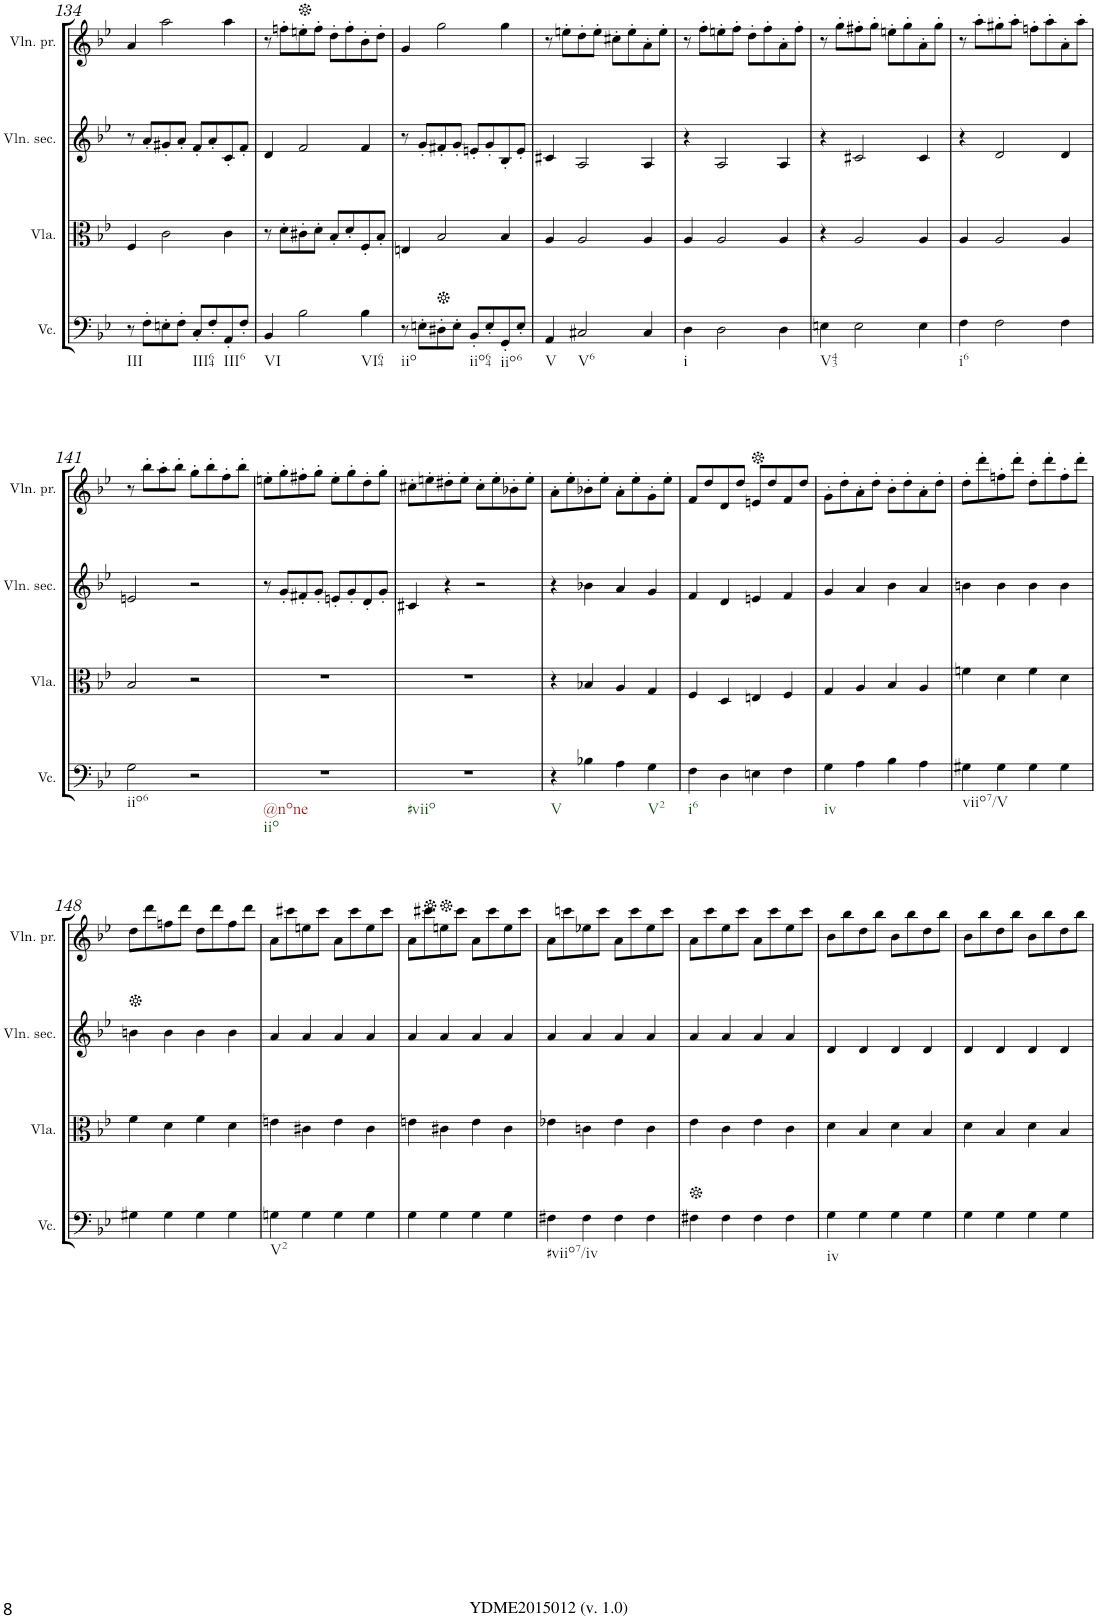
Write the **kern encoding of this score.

**kern	**kern	**kern	**kern
*part4	*part3	*part2	*part1
*staff4	*staff3	*staff2	*staff1
*I"Violoncelle	*I"Viola	*I"Violino secondo	*I"Violino primo
*I'Vc.	*I'Vla.	*I'Vln. sec.	*I'Vln. pr.
!!LO:PB:g=z
*clefF4	*clefC3	*clefG2	*clefG2
*k[b-e-]	*k[b-e-]	*k[b-e-]	*k[b-e-]
*M2/2	*M2/2	*M2/2	*M2/2
=134	=134	=134	=134
!LO:TX:b:t=III	!	!	!
8r	4F/	8r	4a/
8F'\L	.	8a'/L	.
8En'\	2c\	8g#X'/	2aa\
8F'\J	.	8a'/J	.
!LO:TX:b:t=III64	!	!	!
8C'/L	.	8f'/L	.
8F'/	.	8a'/	.
!LO:TX:b:t=III6	!	!	!
8AA'/	4c\	8c'/	4aa\
8F'/J	.	8f'/J	.
=135	=135	=135	=135
!LO:TX:b:t=VI	!	!	!
4BB-/	8r	4d/	8r
.	8d'\L	.	8ffn'\L
2B-\	8c#X'\	2f/	8een'\
.	8d'\J	.	8ff'\J
.	8B-'/L	.	8dd'\L
.	8d'/	.	8ff'\
!LO:TX:b:t=VI64	!	!	!
4B-\	8F'/	4f/	8b-'\
.	8B-'/J	.	8dd'\J
=136	=136	=136	=136
!LO:TX:b:t=iio	!	!	!
8r	4En/	8r	4g/
8En'\L	.	8g'/L	.
8D#X'\	2B-/	8f#X'/	2gg\
8E'\J	.	8g'/J	.
!LO:TX:b:t=iio64	!	!	!
8BB-'/L	.	8en'/L	.
8E'/	.	8g'/	.
!LO:TX:b:t=iio6	!	!	!
8GG'/	4B-/	8B-'/	4gg\
8E'/J	.	8e'/J	.
=137	=137	=137	=137
!LO:TX:b:t=V	!	!	!
4AA/	4A/	4c#X/	8r
.	.	.	8een'\L
!LO:TX:b:t=V6	!	!	!
2C#X/	2A/	2A/	8dd'\
.	.	.	8ee'\J
.	.	.	8cc#X'\L
.	.	.	8ee'\
4C#/	4A/	4A/	8a'\
.	.	.	8ee'\J
=138	=138	=138	=138
!LO:TX:b:t=i	!	!	!
4D\	4A/	4r	8r
.	.	.	8ff'\L
2D\	2A/	2A/	8een'\
.	.	.	8ff'\J
.	.	.	8dd'\L
.	.	.	8ff'\
4D\	4A/	4A/	8a'\
.	.	.	8ff'\J
=139	=139	=139	=139
!LO:TX:b:t=V43	!	!	!
4En\	4r	4r	8r
.	.	.	8gg'\L
2E\	2A/	2c#X/	8ff#X'\
.	.	.	8gg'\J
.	.	.	8een'\L
.	.	.	8gg'\
4E\	4A/	4c#/	8a'\
.	.	.	8gg'\J
=140	=140	=140	=140
!LO:TX:b:t=i6	!	!	!
4F\	4A/	4r	8r
.	.	.	8aa'\L
2F\	2A/	2d/	8gg#X'\
.	.	.	8aa'\J
.	.	.	8ffn'\L
.	.	.	8aa'\
4F\	4A/	4d/	8a'\
.	.	.	8aa'\J
!!LO:LB:g=z
=141	=141	=141	=141
!LO:TX:b:t=iio6	!	!	!
2G\	2B-/	2en/	8r
.	.	.	8bb-'\L
.	.	.	8aa'\
.	.	.	8bb-'\J
2r	2r	2r	8gg'\L
.	.	.	8bb-'\
.	.	.	8ff'\
.	.	.	8bb-'\J
=142	=142	=142	=142
!LO:TX:b:t=@none	!	!	!
!LO:TX:b:t=iio	!	!	!
1r	1r	8r	8een'\L
.	.	8g'/L	8gg'\
.	.	8f#X'/	8ff#X'\
.	.	8g'/J	8gg'\J
.	.	8en'/L	8ee'\L
.	.	8g'/	8gg'\
.	.	8d'/	8dd'\
.	.	8g'/J	8gg'\J
=143	=143	=143	=143
!LO:TX:b:t=#viio	!	!	!
1r	1r	4c#X/	8cc#X'\L
.	.	.	8een'\
.	.	4r	8dd#X'\
.	.	.	8ee'\J
.	.	2r	8cc#'\L
.	.	.	8ee'\
.	.	.	8b-X'\
.	.	.	8ee'\J
=144	=144	=144	=144
!LO:TX:b:t=V	!	!	!
4r	4r	4r	8a'\L
.	.	.	8ee-'\
4B-X\	4B-X/	4b-X\	8b-X'\
.	.	.	8ee-'\J
4A\	4A/	4a/	8a'\L
.	.	.	8ee-'\
!LO:TX:b:t=V2	!	!	!
4G\	4G/	4g/	8g'\
.	.	.	8ee-'\J
=145	=145	=145	=145
!LO:TX:b:t=i6	!	!	!
4F\	4F/	4f/	8f/L
.	.	.	8dd/
4D\	4D/	4d/	8d/
.	.	.	8dd/J
4En\	4En/	4en/	8en/L
.	.	.	8dd/
4F\	4F/	4f/	8f/
.	.	.	8dd/J
=146	=146	=146	=146
!LO:TX:b:t=iv	!	!	!
4G\	4G/	4g/	8g'\L
.	.	.	8dd'\
4A\	4A/	4a/	8a'\
.	.	.	8dd'\J
4B-\	4B-/	4b-\	8b-'\L
.	.	.	8dd'\
4A\	4A/	4a/	8a'\
.	.	.	8dd'\J
=147	=147	=147	=147
!LO:TX:b:t=viio7/V	!	!	!
4G#X\	4fn\	4bn\	8dd'\L
.	.	.	8ddd'\
4G#\	4d\	4b\	8ffn'\
.	.	.	8ddd'\J
4G#\	4f\	4b\	8dd'\L
.	.	.	8ddd'\
4G#\	4d\	4b\	8ff'\
.	.	.	8ddd'\J
!!LO:LB:g=z
=148	=148	=148	=148
4G#X\	4f\	4bn\	8dd\L
.	.	.	8ddd\
4G#\	4d\	4b\	8ffn\
.	.	.	8ddd\J
4G#\	4f\	4b\	8dd\L
.	.	.	8ddd\
4G#\	4d\	4b\	8ff\
.	.	.	8ddd\J
=149	=149	=149	=149
!LO:TX:b:t=V2	!	!	!
4Gn\	4en\	4a/	8a\L
.	.	.	8ccc#X\
4G\	4c#X\	4a/	8een\
.	.	.	8ccc#\J
4G\	4e\	4a/	8a\L
.	.	.	8ccc#\
4G\	4c#\	4a/	8ee\
.	.	.	8ccc#\J
=150	=150	=150	=150
4G\	4en\	4a/	8a\L
.	.	.	8ccc#X\
4G\	4c#X\	4a/	8een\
.	.	.	8ccc#\J
4G\	4e\	4a/	8a\L
.	.	.	8ccc#\
4G\	4c#\	4a/	8ee\
.	.	.	8ccc#\J
=151	=151	=151	=151
!LO:TX:b:t=#viio7/iv	!	!	!
4F#X\	4e-X\	4a/	8a\L
.	.	.	8cccn\
4F#\	4cn\	4a/	8ee-X\
.	.	.	8ccc\J
4F#\	4e-\	4a/	8a\L
.	.	.	8ccc\
4F#\	4c\	4a/	8ee-\
.	.	.	8ccc\J
=152	=152	=152	=152
4F#X\	4e-\	4a/	8a\L
.	.	.	8ccc\
4F#\	4c\	4a/	8ee-\
.	.	.	8ccc\J
4F#\	4e-\	4a/	8a\L
.	.	.	8ccc\
4F#\	4c\	4a/	8ee-\
.	.	.	8ccc\J
=153	=153	=153	=153
!LO:TX:b:t=iv	!	!	!
4G\	4d\	4d/	8b-\L
.	.	.	8bb-\
4G\	4B-/	4d/	8dd\
.	.	.	8bb-\J
4G\	4d\	4d/	8b-\L
.	.	.	8bb-\
4G\	4B-/	4d/	8dd\
.	.	.	8bb-\J
=154	=154	=154	=154
4G\	4d\	4d/	8b-\L
.	.	.	8bb-\
4G\	4B-/	4d/	8dd\
.	.	.	8bb-\J
4G\	4d\	4d/	8b-\L
.	.	.	8bb-\
4G\	4B-/	4d/	8dd\
.	.	.	8bb-\J
=	=	=	=
*-	*-	*-	*-
